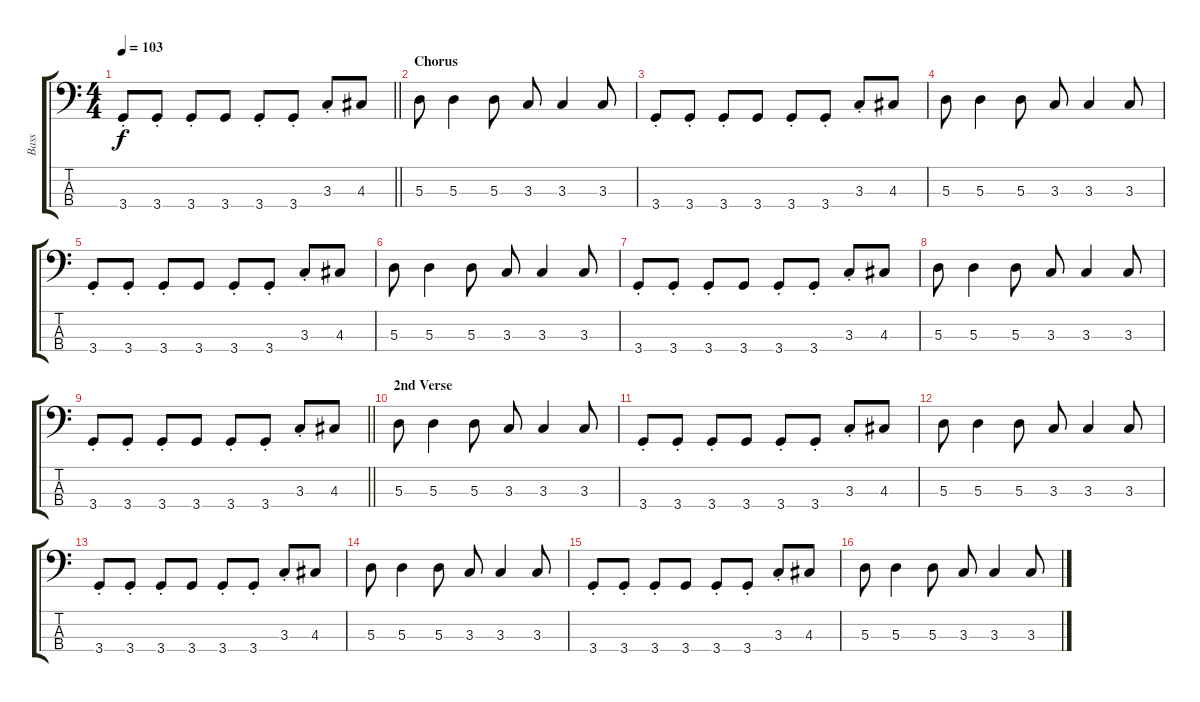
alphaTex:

\track ("Bass" "Bass") {instrument electricbasspick}
\staff {score tabs}
\tuning (G2 D2 A1 E1) {hide}
\ts (4 4)
\tempo 103
\clef f4
\barLineRight lightlight
\ks c
3.4{st}.8{dy f} 3.4{st}.8 3.4{st}.8 3.4.8 3.4{st}.8 3.4{st}.8 3.3{st}.8 4.3.8 |
\section ("" "Chorus")
5.3.8 5.3.4 5.3.8 3.3.8 3.3.4 3.3.8 |
3.4{st}.8 3.4{st}.8 3.4{st}.8 3.4.8 3.4{st}.8 3.4{st}.8 3.3{st}.8 4.3.8 |
5.3.8 5.3.4 5.3.8 3.3.8 3.3.4 3.3.8 |
3.4{st}.8 3.4{st}.8 3.4{st}.8 3.4.8 3.4{st}.8 3.4{st}.8 3.3{st}.8 4.3.8 |
5.3.8 5.3.4 5.3.8 3.3.8 3.3.4 3.3.8 |
3.4{st}.8 3.4{st}.8 3.4{st}.8 3.4.8 3.4{st}.8 3.4{st}.8 3.3{st}.8 4.3.8 |
5.3.8 5.3.4 5.3.8 3.3.8 3.3.4 3.3.8 |
\barLineRight lightlight
3.4{st}.8 3.4{st}.8 3.4{st}.8 3.4.8 3.4{st}.8 3.4{st}.8 3.3{st}.8 4.3.8 |
\section ("" "2nd Verse")
5.3.8 5.3.4 5.3.8 3.3.8 3.3.4 3.3.8 |
3.4{st}.8 3.4{st}.8 3.4{st}.8 3.4.8 3.4{st}.8 3.4{st}.8 3.3{st}.8 4.3.8 |
5.3.8 5.3.4 5.3.8 3.3.8 3.3.4 3.3.8 |
3.4{st}.8 3.4{st}.8 3.4{st}.8 3.4.8 3.4{st}.8 3.4{st}.8 3.3{st}.8 4.3.8 |
5.3.8 5.3.4 5.3.8 3.3.8 3.3.4 3.3.8 |
3.4{st}.8 3.4{st}.8 3.4{st}.8 3.4.8 3.4{st}.8 3.4{st}.8 3.3{st}.8 4.3.8 |
5.3.8 5.3.4 5.3.8 3.3.8 3.3.4 3.3.8
